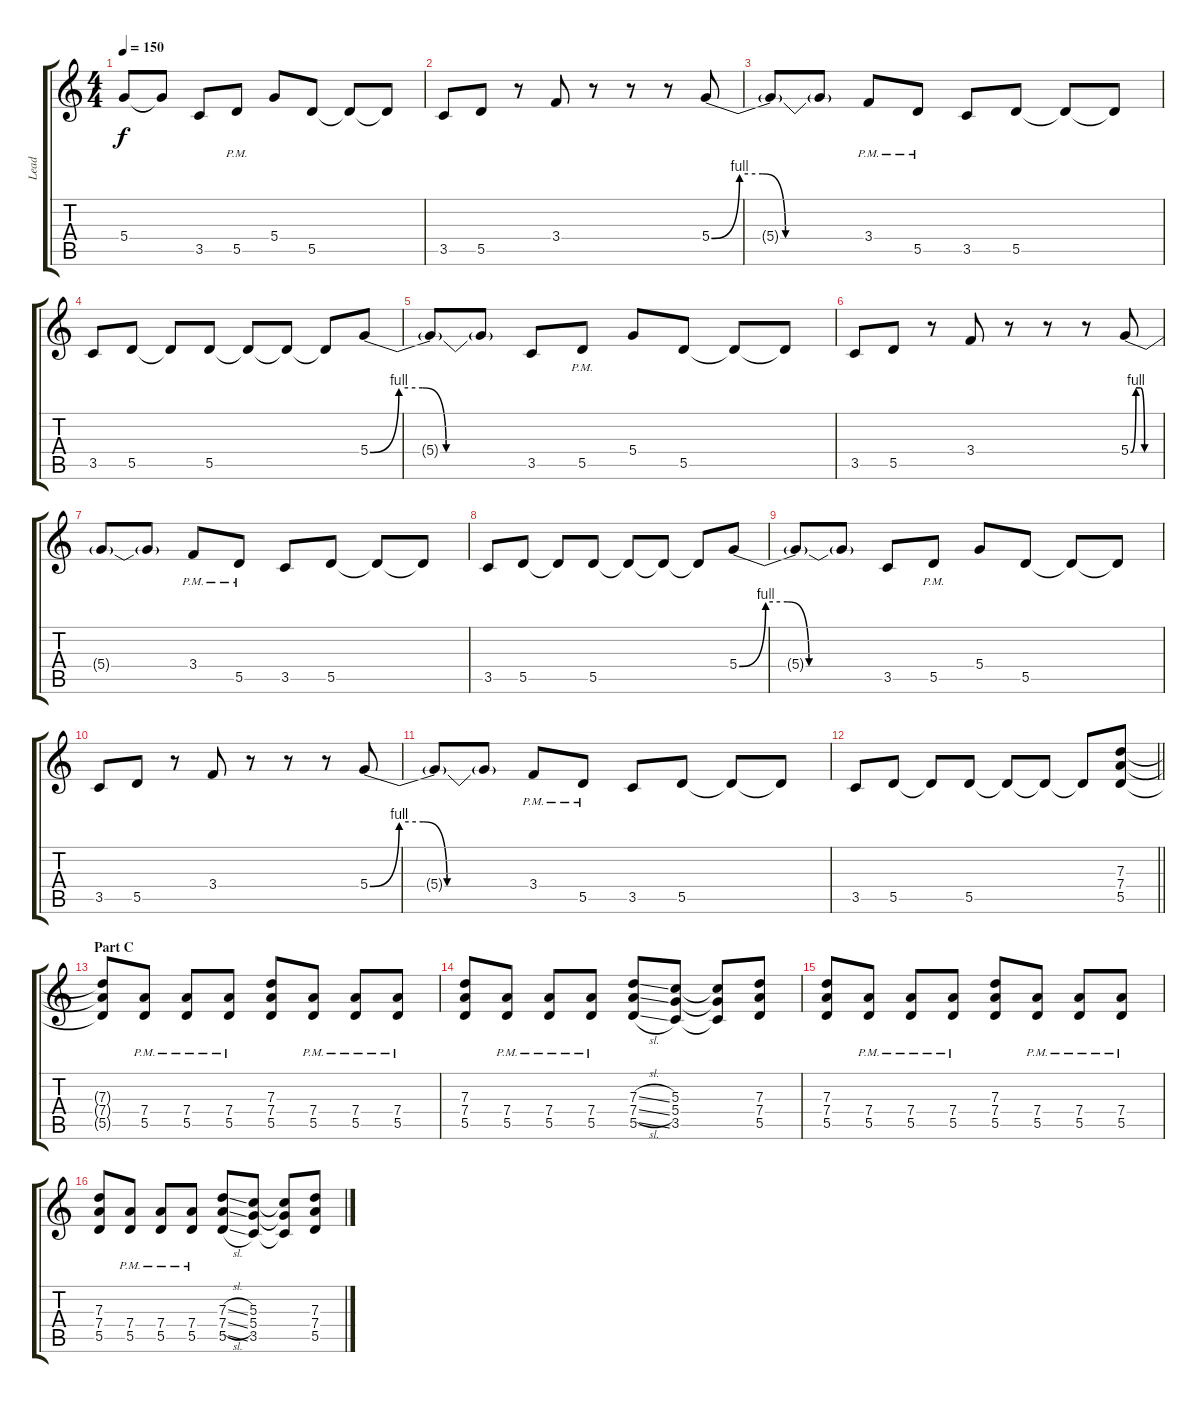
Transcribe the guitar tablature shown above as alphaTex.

\track ("Lead" "Lead") {instrument overdrivenguitar}
\staff {score tabs}
\tuning (E4 B3 G3 D3 A2 D2) {hide}
\ts (4 4)
\tempo 150
\clef g2
\ks c
5.4{t}.8{dy f} 5.4{t}.8 3.5.8 5.5{pm}.8 5.4.8 5.5.8 5.5{t}.8 5.5{t}.8 |
3.5.8 5.5.8 r.8 3.4.8 r.8 r.8 r.8 5.4{be (custom 0 0 11 4 20 4 29 0 60 0)}.8 |
5.4{t}.8 5.4{t}.8 3.4{pm}.8 5.5{pm}.8 3.5.8 5.5.8 5.5{t}.8 5.5{t}.8 |
3.5.8 5.5.8 5.5{t}.8 5.5.8 5.5{t}.8 5.5{t}.8 5.5{t}.8 5.4{be (custom 0 0 11 4 20 4 29 0 60 0)}.8 |
5.4{t}.8 5.4{t}.8 3.5.8 5.5{pm}.8 5.4.8 5.5.8 5.5{t}.8 5.5{t}.8 |
3.5.8 5.5.8 r.8 3.4.8 r.8 r.8 r.8 5.4{be (custom 0 0 11 4 20 4 29 0 60 0)}.8 |
5.4{t}.8 5.4{t}.8 3.4{pm}.8 5.5{pm}.8 3.5.8 5.5.8 5.5{t}.8 5.5{t}.8 |
3.5.8 5.5.8 5.5{t}.8 5.5.8 5.5{t}.8 5.5{t}.8 5.5{t}.8 5.4{be (custom 0 0 11 4 20 4 29 0 60 0)}.8 |
5.4{t}.8 5.4{t}.8 3.5.8 5.5{pm}.8 5.4.8 5.5.8 5.5{t}.8 5.5{t}.8 |
3.5.8 5.5.8 r.8 3.4.8 r.8 r.8 r.8 5.4{be (custom 0 0 11 4 20 4 29 0 60 0)}.8 |
5.4{t}.8 5.4{t}.8 3.4{pm}.8 5.5{pm}.8 3.5.8 5.5.8 5.5{t}.8 5.5{t}.8 |
\barLineRight lightlight
3.5.8 5.5.8 5.5{t}.8 5.5.8 5.5{t}.8 5.5{t}.8 5.5{t}.8 (7.3 7.4 5.5).8 |
\section ("" "Part C")
(7.3{t} 7.4{t} 5.5{t}).8 (7.4{pm} 5.5{pm}).8 (7.4{pm} 5.5{pm}).8 (7.4{pm} 5.5{pm}).8 (7.3 7.4 5.5).8 (7.4{pm} 5.5{pm}).8 (7.4{pm} 5.5{pm}).8 (7.4{pm} 5.5{pm}).8 |
(7.3 7.4 5.5).8 (7.4{pm} 5.5{pm}).8 (7.4{pm} 5.5{pm}).8 (7.4{pm} 5.5{pm}).8 (7.3{sl} 7.4{sl} 5.5{sl}).8 (5.3 5.4 3.5).8 (5.3{t} 5.4{t} 3.5{t}).8 (7.3 7.4 5.5).8 |
(7.3 7.4 5.5).8 (7.4{pm} 5.5{pm}).8 (7.4{pm} 5.5{pm}).8 (7.4{pm} 5.5{pm}).8 (7.3 7.4 5.5).8 (7.4{pm} 5.5{pm}).8 (7.4{pm} 5.5{pm}).8 (7.4{pm} 5.5{pm}).8 |
(7.3 7.4 5.5).8 (7.4{pm} 5.5{pm}).8 (7.4{pm} 5.5{pm}).8 (7.4{pm} 5.5{pm}).8 (7.3{sl} 7.4{sl} 5.5{sl}).8 (5.3 5.4 3.5).8 (5.3{t} 5.4{t} 3.5{t}).8 (7.3 7.4 5.5).8
